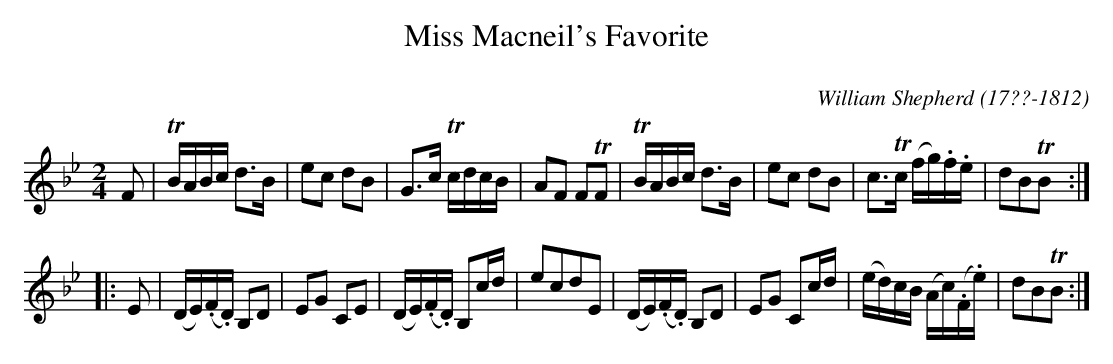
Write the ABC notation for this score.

X:1
T: Miss Macneil's Favorite
C:
Q:
C: William Shepherd (17??-1812)
M: 2/4
L: 1/16
K: Bb
F2 |\
TBABc d3B | e2c2 d2B2 | G3c TcdcB | A2F2 F2TF2 |\
TBABc d3B | e2c2 d2B2 | c3Tc (fg).f.e | d2B2TB2 :|
|: E2 |\
(DE)(.F.D) B,2D2 | E2G2 C2E2 | (DE)(.F.D) B,2cd | e2c2d2E2 |\
(DE)(.F.D) B,2D2 | E2G2 C2cd | (ed)cB (Ac)(.F.e) | d2B2TB2 :|
